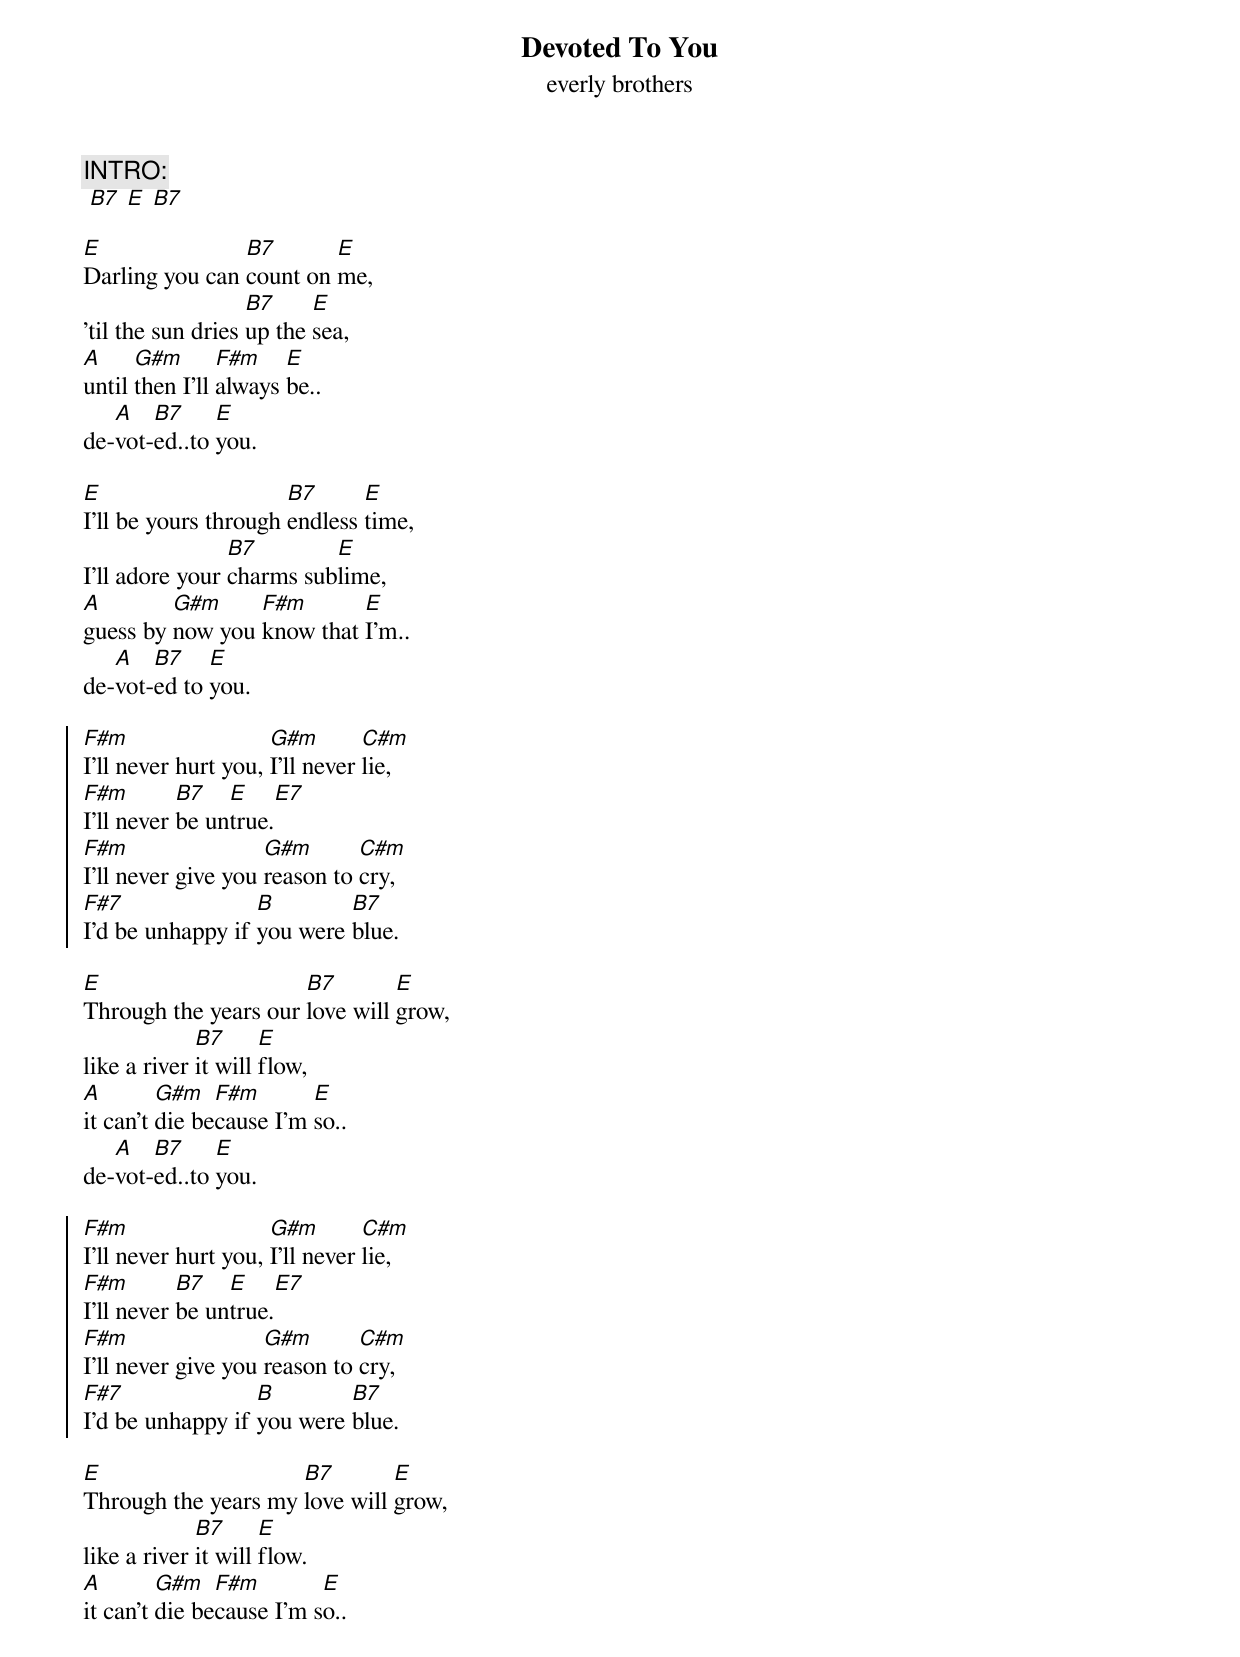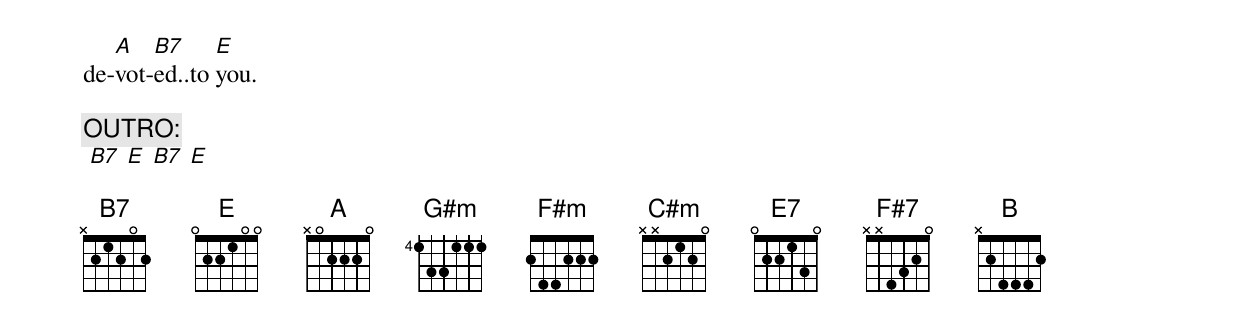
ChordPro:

{title: Devoted To You}
{subtitle: everly brothers}
{c:INTRO: }
 [B7] [E] [B7]

[E]Darling you can [B7]count on [E]me,
'til the sun dries [B7]up the [E]sea,
[A]until [G#m]then I'll [F#m]always [E]be..
de-[A]vot-[B7]ed..to [E]you.

[E]I'll be yours through [B7]endless [E]time,
I'll adore your [B7]charms sub[E]lime,
[A]guess by [G#m]now you [F#m]know that [E]I'm..
de-[A]vot-[B7]ed to [E]you.

{soc}
[F#m]I’ll never hurt you, [G#m]I’ll never [C#m]lie,
[F#m]I’ll never [B7]be un[E]true.[E7]
[F#m]I’ll never give you [G#m]reason to [C#m]cry,
[F#7]I’d be unhappy if [B]you were [B7]blue.
{eoc}

[E]Through the years our [B7]love will [E]grow,
like a river [B7]it will [E]flow,
[A]it can't [G#m]die be[F#m]cause I'm [E]so..
de-[A]vot-[B7]ed..to [E]you.

{soc}
[F#m]I’ll never hurt you, [G#m]I’ll never [C#m]lie,
[F#m]I’ll never [B7]be un[E]true.[E7]
[F#m]I’ll never give you [G#m]reason to [C#m]cry,
[F#7]I’d be unhappy if [B]you were [B7]blue.
{eoc}

[E]Through the years my [B7]love will [E]grow,
like a river [B7]it will [E]flow.
[A]it can't [G#m]die be[F#m]cause I'm s[E]o..
de-[A]vot-[B7]ed..to [E]you.

{c:OUTRO: }
 [B7] [E] [B7] [E]

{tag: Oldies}
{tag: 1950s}
